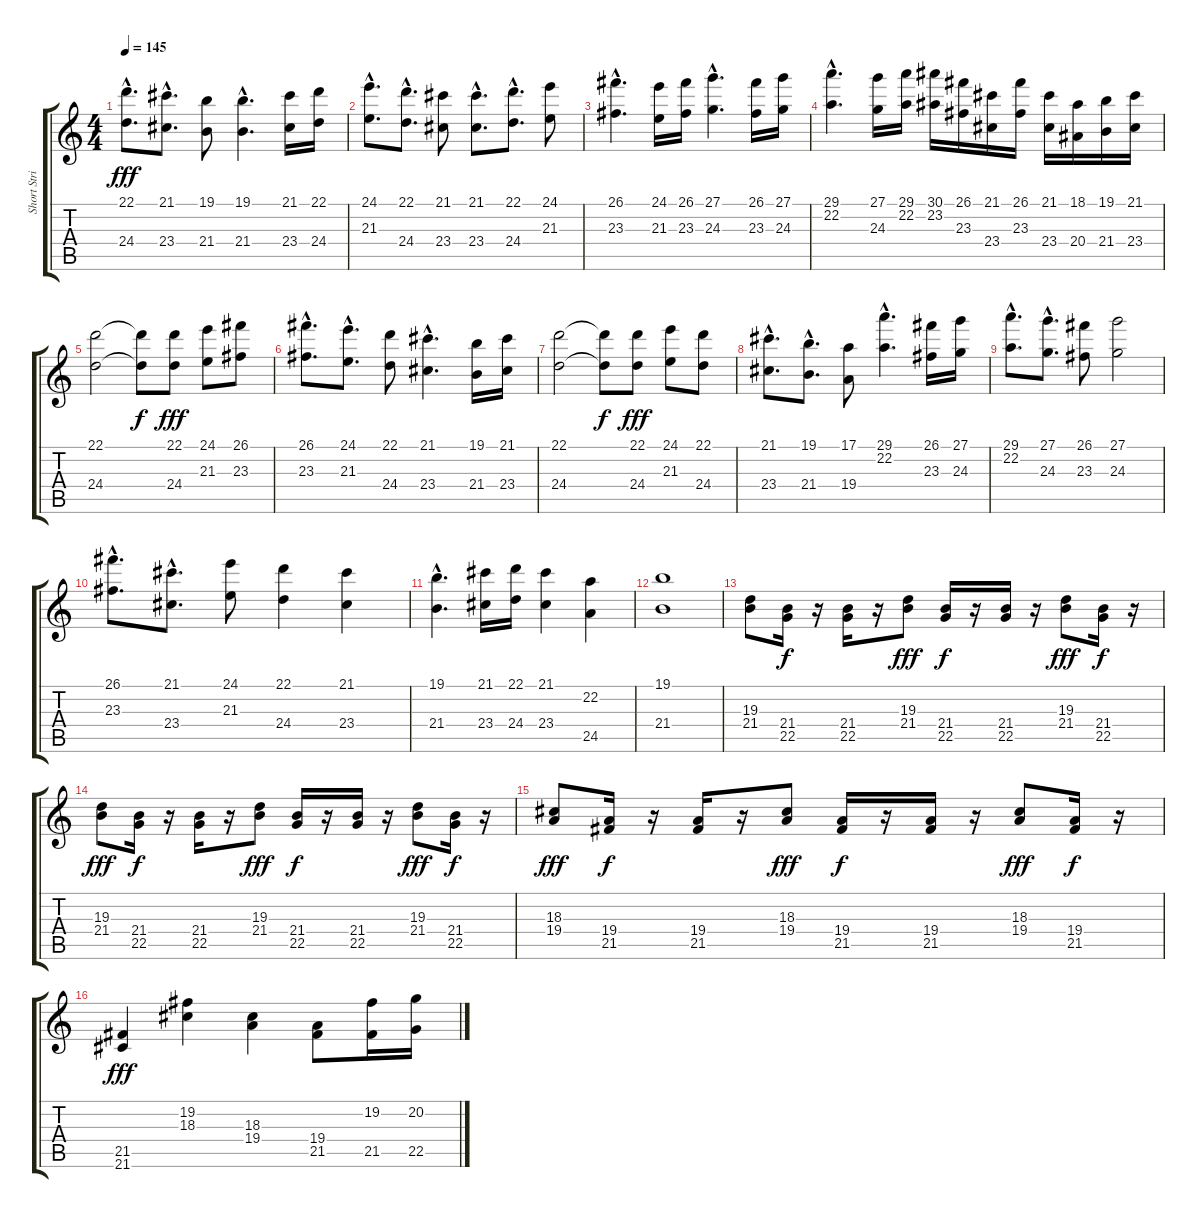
\track ("Short Strings" "Short Stri") {instrument stringensemble1}
\staff {score tabs}
\tuning (E4 B3 G3 D3 A2 E2) {hide}
\ts (4 4)
\tempo 145
\clef g2
\ks c
(22.1{hac} 24.4{hac}).8{d dy fff} (21.1{hac} 23.4{hac}).8{d} (19.1 21.4).8 (19.1{hac} 21.4{hac}).4{d} (21.1 23.4).16 (22.1 24.4).16 |
(24.1{hac} 21.3{hac}).8{d} (22.1{hac} 24.4{hac}).8{d} (21.1 23.4).8 (21.1{hac} 23.4{hac}).8{d} (22.1{hac} 24.4{hac}).8{d} (24.1 21.3).8 |
(26.1{hac} 23.3{hac}).4{d} (24.1 21.3).16 (26.1 23.3).16 (27.1{hac} 24.3{hac}).4{d} (26.1 23.3).16 (27.1 24.3).16 |
(29.1{hac} 22.2{hac}).4{d} (27.1 24.3).16 (29.1 22.2).16 (30.1 23.2).16 (26.1 23.3).16 (21.1 23.4).16 (26.1 23.3).16 (21.1 23.4).16 (18.1 20.4).16 (19.1 21.4).16 (21.1 23.4).16 |
(22.1 24.4).2 (22.1{t} 24.4{t}).8{dy f} (22.1 24.4).8{dy fff} (24.1 21.3).8 (26.1 23.3).8 |
(26.1{hac} 23.3{hac}).8{d} (24.1{hac} 21.3{hac}).8{d} (22.1 24.4).8 (21.1{hac} 23.4{hac}).4{d} (19.1 21.4).16 (21.1 23.4).16 |
(22.1 24.4).2 (22.1{t} 24.4{t}).8{dy f} (22.1 24.4).8{dy fff} (24.1 21.3).8 (22.1 24.4).8 |
(21.1{hac} 23.4{hac}).8{d} (19.1{hac} 21.4{hac}).8{d} (17.1 19.4).8 (29.1{hac} 22.2{hac}).4{d} (26.1 23.3).16 (27.1 24.3).16 |
(29.1{hac} 22.2{hac}).8{d} (27.1{hac} 24.3{hac}).8{d} (26.1 23.3).8 (27.1 24.3).2 |
(26.1{hac} 23.3{hac}).8{d} (21.1{hac} 23.4{hac}).8{d} (24.1 21.3).8 (22.1 24.4).4 (21.1 23.4).4 |
(19.1{hac} 21.4{hac}).4{d} (21.1 23.4).16 (22.1 24.4).16 (21.1 23.4).4 (22.2 24.5).4 |
(19.1 21.4).1 |
(19.3 21.4).8 (21.4 22.5).16{dy f} r.16 (21.4 22.5).16 r.16 (19.3 21.4).8{dy fff} (21.4 22.5).16{dy f} r.16 (21.4 22.5).16 r.16 (19.3 21.4).8{dy fff} (21.4 22.5).16{dy f} r.16 |
(19.3 21.4).8{dy fff} (21.4 22.5).16{dy f} r.16 (21.4 22.5).16 r.16 (19.3 21.4).8{dy fff} (21.4 22.5).16{dy f} r.16 (21.4 22.5).16 r.16 (19.3 21.4).8{dy fff} (21.4 22.5).16{dy f} r.16 |
(18.3 19.4).8{dy fff} (19.4 21.5).16{dy f} r.16 (19.4 21.5).16 r.16 (18.3 19.4).8{dy fff} (19.4 21.5).16{dy f} r.16 (19.4 21.5).16 r.16 (18.3 19.4).8{dy fff} (19.4 21.5).16{dy f} r.16 |
(21.5 21.6).4{dy fff} (19.2 18.3).4 (18.3 19.4).4 (19.4 21.5).8 (19.2 21.5).16 (20.2 22.5).16
